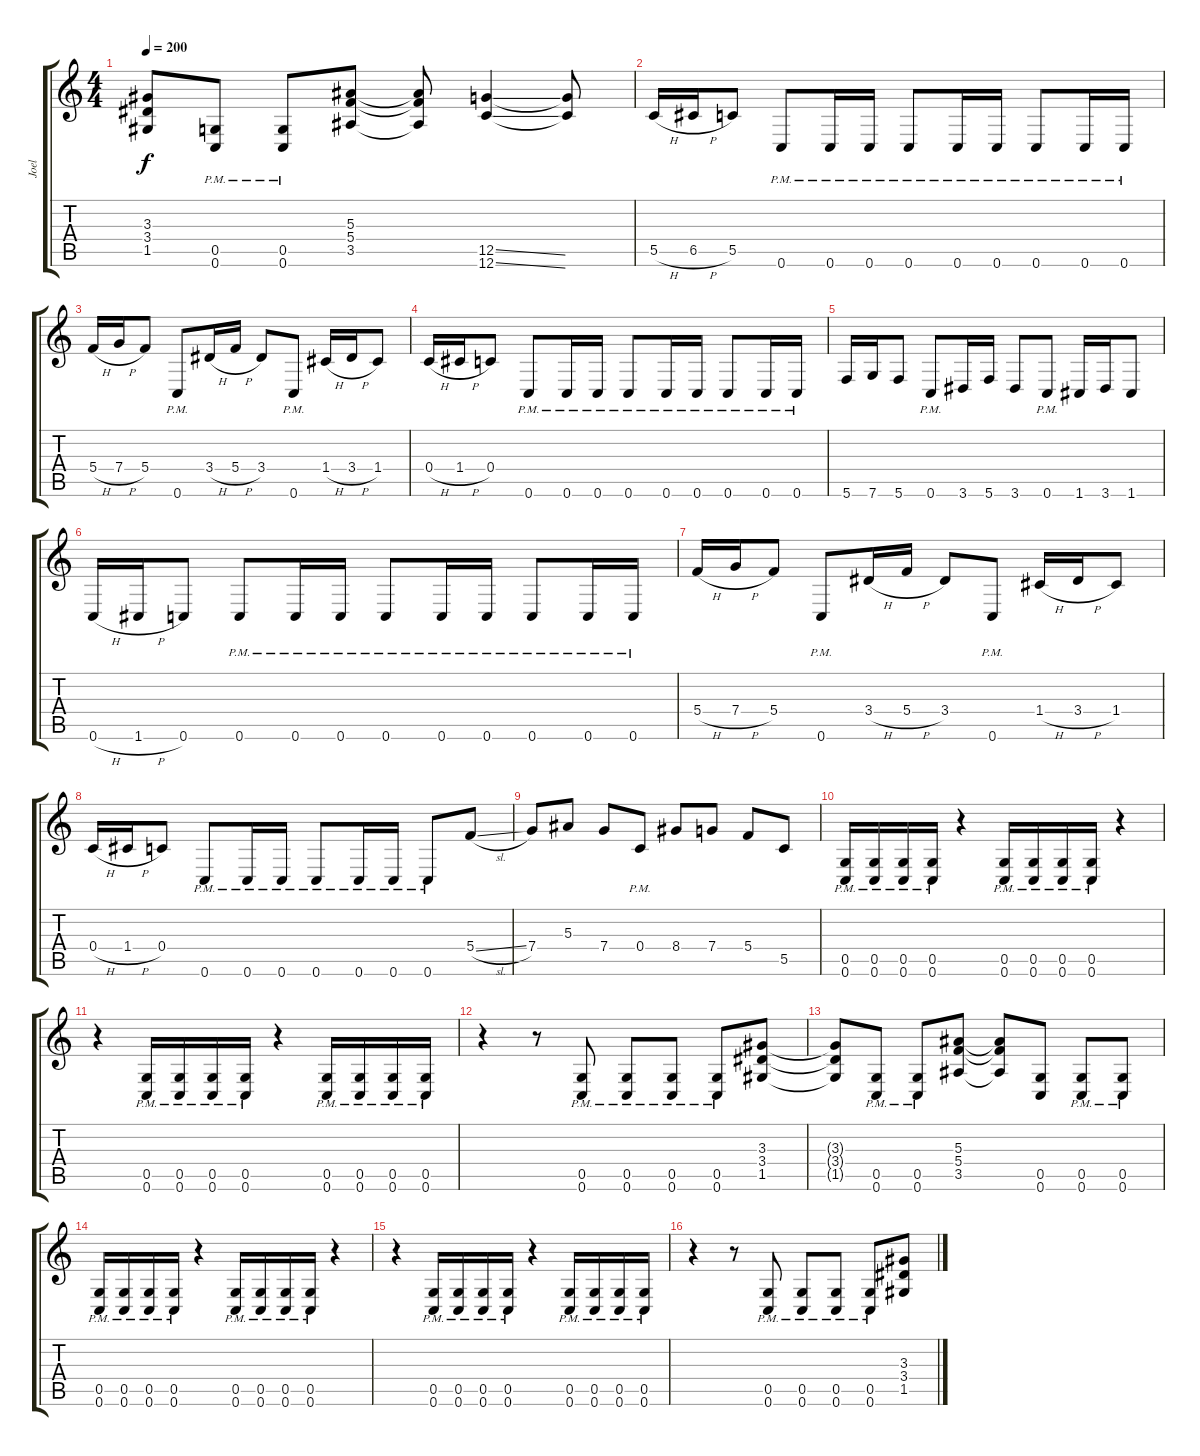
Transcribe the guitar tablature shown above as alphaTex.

\track ("Joel" "Joel") {instrument distortionguitar}
\staff {score tabs}
\tuning (D4 A3 F3 C3 G2 C2) {hide}
\ts (4 4)
\tempo 200
\clef g2
\ks c
(3.3{t} 3.4{t} 1.5{t}).8{dy f} (0.5{pm} 0.6{pm}).8 (0.5{pm} 0.6{pm}).8 (5.3 5.4 3.5).8 (5.3{t} 5.4{t} 3.5{t}).8 (12.5{ss} 12.6{ss}).4 (12.5{t} 12.6{t}).8 |
5.5{h}.16{instrument distortionguitar} 6.5{h}.16 5.5.8 0.6{pm}.8 0.6{pm}.16 0.6{pm}.16 0.6{pm}.8 0.6{pm}.16 0.6{pm}.16 0.6{pm}.8 0.6{pm}.16 0.6{pm}.16 |
5.4{h}.16 7.4{h}.16 5.4.8 0.6{pm}.8 3.4{h}.16 5.4{h}.16 3.4.8 0.6{pm}.8 1.4{h}.16 3.4{h}.16 1.4.8 |
0.4{h}.16 1.4{h}.16 0.4.8 0.6{pm}.8 0.6{pm}.16 0.6{pm}.16 0.6{pm}.8 0.6{pm}.16 0.6{pm}.16 0.6{pm}.8 0.6{pm}.16 0.6{pm}.16 |
5.6.16 7.6.16 5.6.8 0.6{pm}.8 3.6.16 5.6.16 3.6.8 0.6{pm}.8 1.6.16 3.6.16 1.6.8 |
0.6{h}.16 1.6{h}.16 0.6.8 0.6{pm}.8 0.6{pm}.16 0.6{pm}.16 0.6{pm}.8 0.6{pm}.16 0.6{pm}.16 0.6{pm}.8 0.6{pm}.16 0.6{pm}.16 |
5.4{h}.16 7.4{h}.16 5.4.8 0.6{pm}.8 3.4{h}.16 5.4{h}.16 3.4.8 0.6{pm}.8 1.4{h}.16 3.4{h}.16 1.4.8 |
0.4{h}.16 1.4{h}.16 0.4.8 0.6{pm}.8 0.6{pm}.16 0.6{pm}.16 0.6{pm}.8 0.6{pm}.16 0.6{pm}.16 0.6{pm}.8 5.4{sl}.8 |
7.4.8 5.3.8 7.4.8 0.4{pm}.8 8.4.8 7.4.8 5.4.8 5.5.8 |
(0.5{pm} 0.6{pm}).16 (0.5{pm} 0.6{pm}).16 (0.5{pm} 0.6{pm}).16 (0.5{pm} 0.6{pm}).16 r.4 (0.5{pm} 0.6{pm}).16 (0.5{pm} 0.6{pm}).16 (0.5{pm} 0.6{pm}).16 (0.5{pm} 0.6{pm}).16 r.4 |
r.4 (0.5{pm} 0.6{pm}).16 (0.5{pm} 0.6{pm}).16 (0.5{pm} 0.6{pm}).16 (0.5{pm} 0.6{pm}).16 r.4 (0.5{pm} 0.6{pm}).16 (0.5{pm} 0.6{pm}).16 (0.5{pm} 0.6{pm}).16 (0.5{pm} 0.6{pm}).16 |
r.4 r.8 (0.5{pm} 0.6{pm}).8 (0.5{pm} 0.6{pm}).8 (0.5{pm} 0.6{pm}).8 (0.5{pm} 0.6{pm}).8 (3.3 3.4 1.5).8 |
(3.3{t} 3.4{t} 1.5{t}).8 (0.5{pm} 0.6{pm}).8 (0.5{pm} 0.6{pm}).8 (5.3 5.4 3.5).8 (5.3{t} 5.4{t} 3.5{t}).8 (0.5 0.6).8 (0.5{pm} 0.6{pm}).8 (0.5{pm} 0.6{pm}).8 |
(0.5{pm} 0.6{pm}).16 (0.5{pm} 0.6{pm}).16 (0.5{pm} 0.6{pm}).16 (0.5{pm} 0.6{pm}).16 r.4 (0.5{pm} 0.6{pm}).16 (0.5{pm} 0.6{pm}).16 (0.5{pm} 0.6{pm}).16 (0.5{pm} 0.6{pm}).16 r.4 |
r.4 (0.5{pm} 0.6{pm}).16 (0.5{pm} 0.6{pm}).16 (0.5{pm} 0.6{pm}).16 (0.5{pm} 0.6{pm}).16 r.4 (0.5{pm} 0.6{pm}).16 (0.5{pm} 0.6{pm}).16 (0.5{pm} 0.6{pm}).16 (0.5{pm} 0.6{pm}).16 |
r.4 r.8 (0.5{pm} 0.6{pm}).8 (0.5{pm} 0.6{pm}).8 (0.5{pm} 0.6{pm}).8 (0.5{pm} 0.6{pm}).8 (3.3 3.4 1.5).8
